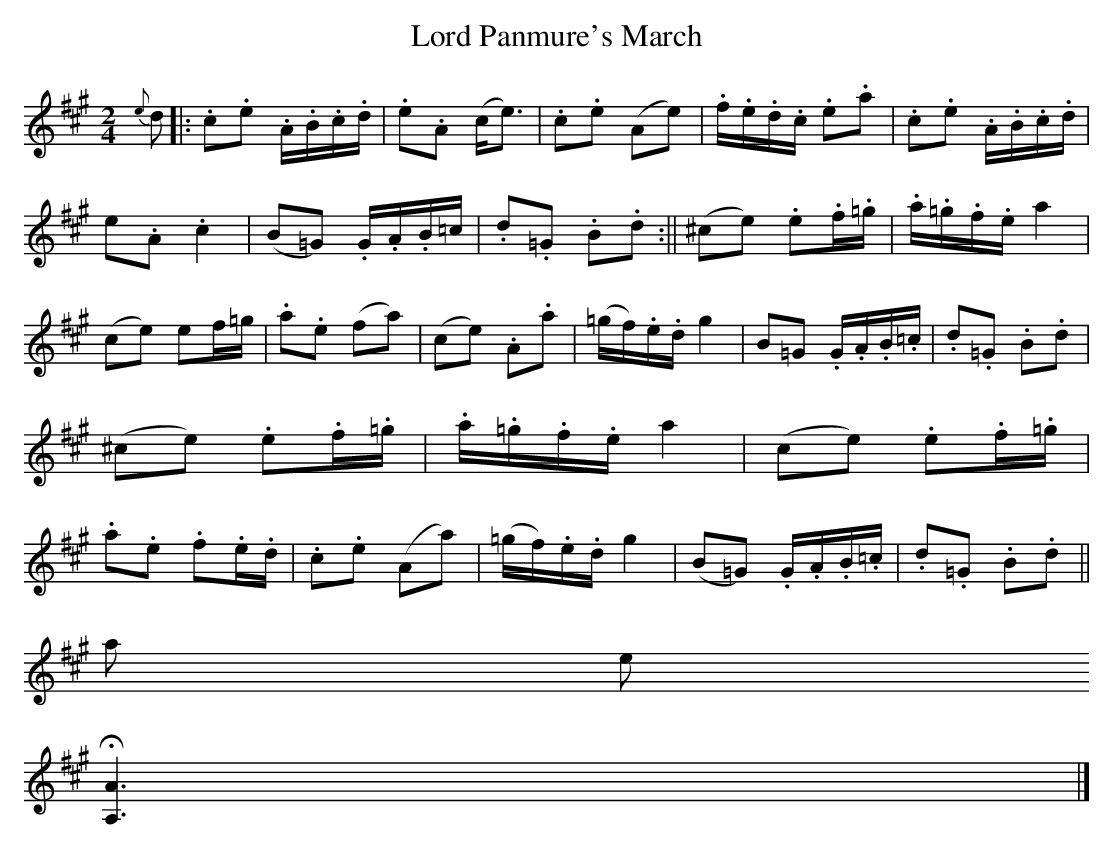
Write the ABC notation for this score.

X:1
T:Lord Panmure's March
M:2/4
L:1/8
K:A
{e}d|:.c.e .A/.B/.c/.d/|.e.A (c<e)|.c.e (Ae)|.f/.e/.d/.c/ .e.a|.c.e .A/.B/.c/.d/|
e.A. c2|(B=G) .G/.A/.B/=c/|.d.=G .B.d:||(^ce) .e.f/.=g/|.a/.=g/.f/.e/ a2|
(ce) ef/=g/|.a.e (fa)|(ce) .A.a|(=g/f/).e/.d/ g2|B=G .G/.A/.B/.=c/|.d.=G .B.d|
(^ce) .e.f/.=g/|.a/.=g/.f/.e/ a2|(ce) .e.f/.=g/|.a.e .f.e/.d/|
.c.e (Aa)|(=g/f/).e/.d/ g2|(B=G) .G/.A/.B/.=c/|.d.=G .B.d||!last time! !fermata![A,3A3]|]
